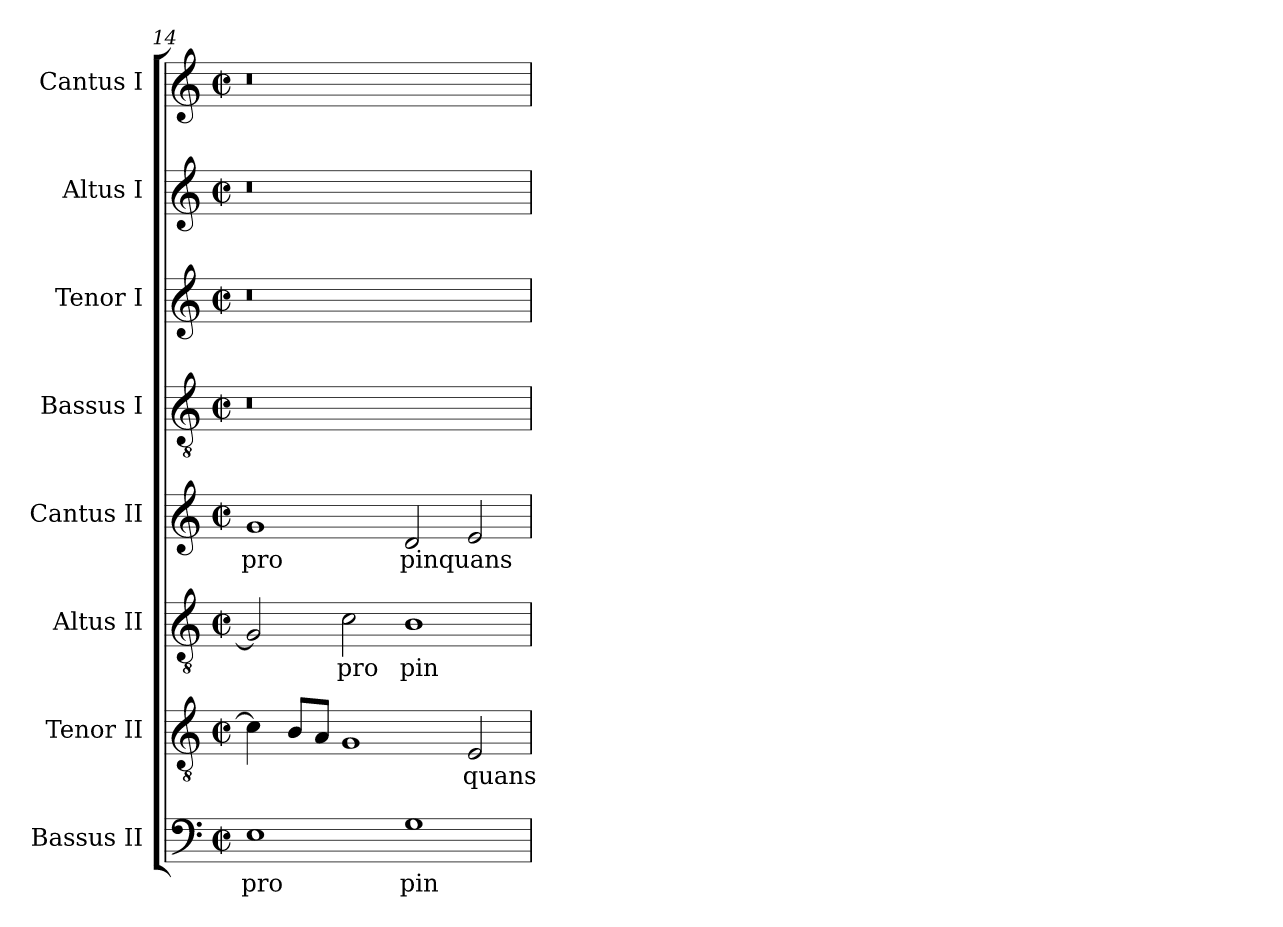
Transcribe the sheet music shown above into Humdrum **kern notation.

**kern	**text	**kern	**text	**kern	**text	**kern	**text	**kern	**kern	**kern	**kern
*part8	*part8	*part7	*part7	*part6	*part6	*part5	*part5	*part4	*part3	*part2	*part1
*staff8	*staff8	*staff7	*staff7	*staff6	*staff6	*staff5	*staff5	*staff4	*staff3	*staff2	*staff1
*I"Bassus II	*	*I"Tenor II	*	*I"Altus II	*	*I"Cantus II	*	*I"Bassus I	*I"Tenor I	*I"Altus I	*I"Cantus I
*clefF4	*	*clefGv2	*	*clefGv2	*	*clefG2	*	*clefGv2	*clefG2	*clefG2	*clefG2
*k[]	*	*k[]	*	*k[]	*	*k[]	*	*k[]	*k[]	*k[]	*k[]
*C:	*	*C:	*	*C:	*	*C:	*	*C:	*C:	*C:	*C:
*M2/2	*	*M2/2	*	*M2/2	*	*M2/2	*	*M2/2	*M2/2	*M2/2	*M2/2
*met(c|)	*	*met(c|)	*	*met(c|)	*	*met(c|)	*	*met(c|)	*met(c|)	*met(c|)	*met(c|)
=14	=14	=14	=14	=14	=14	=14	=14	=14	=14	=14	=14
!	!LO:LY:b:cj	!	!LO:LY:b:cj	!	!LO:LY:b:cj	!	!LO:LY:b:cj	!	!	!	!
1E	pro	4c\]	.	2G/]	.	1g	pro	0r	0r	0r	0r
!	!	!	!LO:LY:b:cj	!	!	!	!	!	!	!	!
.	.	8B/L	.	.	.	.	.	.	.	.	.
!	!	!	!LO:LY:b:cj	!	!	!	!	!	!	!	!
.	.	8A/J	.	.	.	.	.	.	.	.	.
!	!	!	!LO:LY:b:cj	!	!LO:LY:b:cj	!	!	!	!	!	!
.	.	1G	.	2c\	pro	.	.	.	.	.	.
!	!LO:LY:b:cj	!	!	!	!LO:LY:b:cj	!	!LO:LY:b:cj	!	!	!	!
1G	pin	.	.	1B	pin	2d/	pinquans	.	.	.	.
!	!	!	!LO:LY:b:cj	!	!	!	!LO:LY:b:cj	!	!	!	!
.	.	2E/	quans	.	.	2e/	.	.	.	.	.
=	=	=	=	=	=	=	=	=	=	=	=
*-	*-	*-	*-	*-	*-	*-	*-	*-	*-	*-	*-
